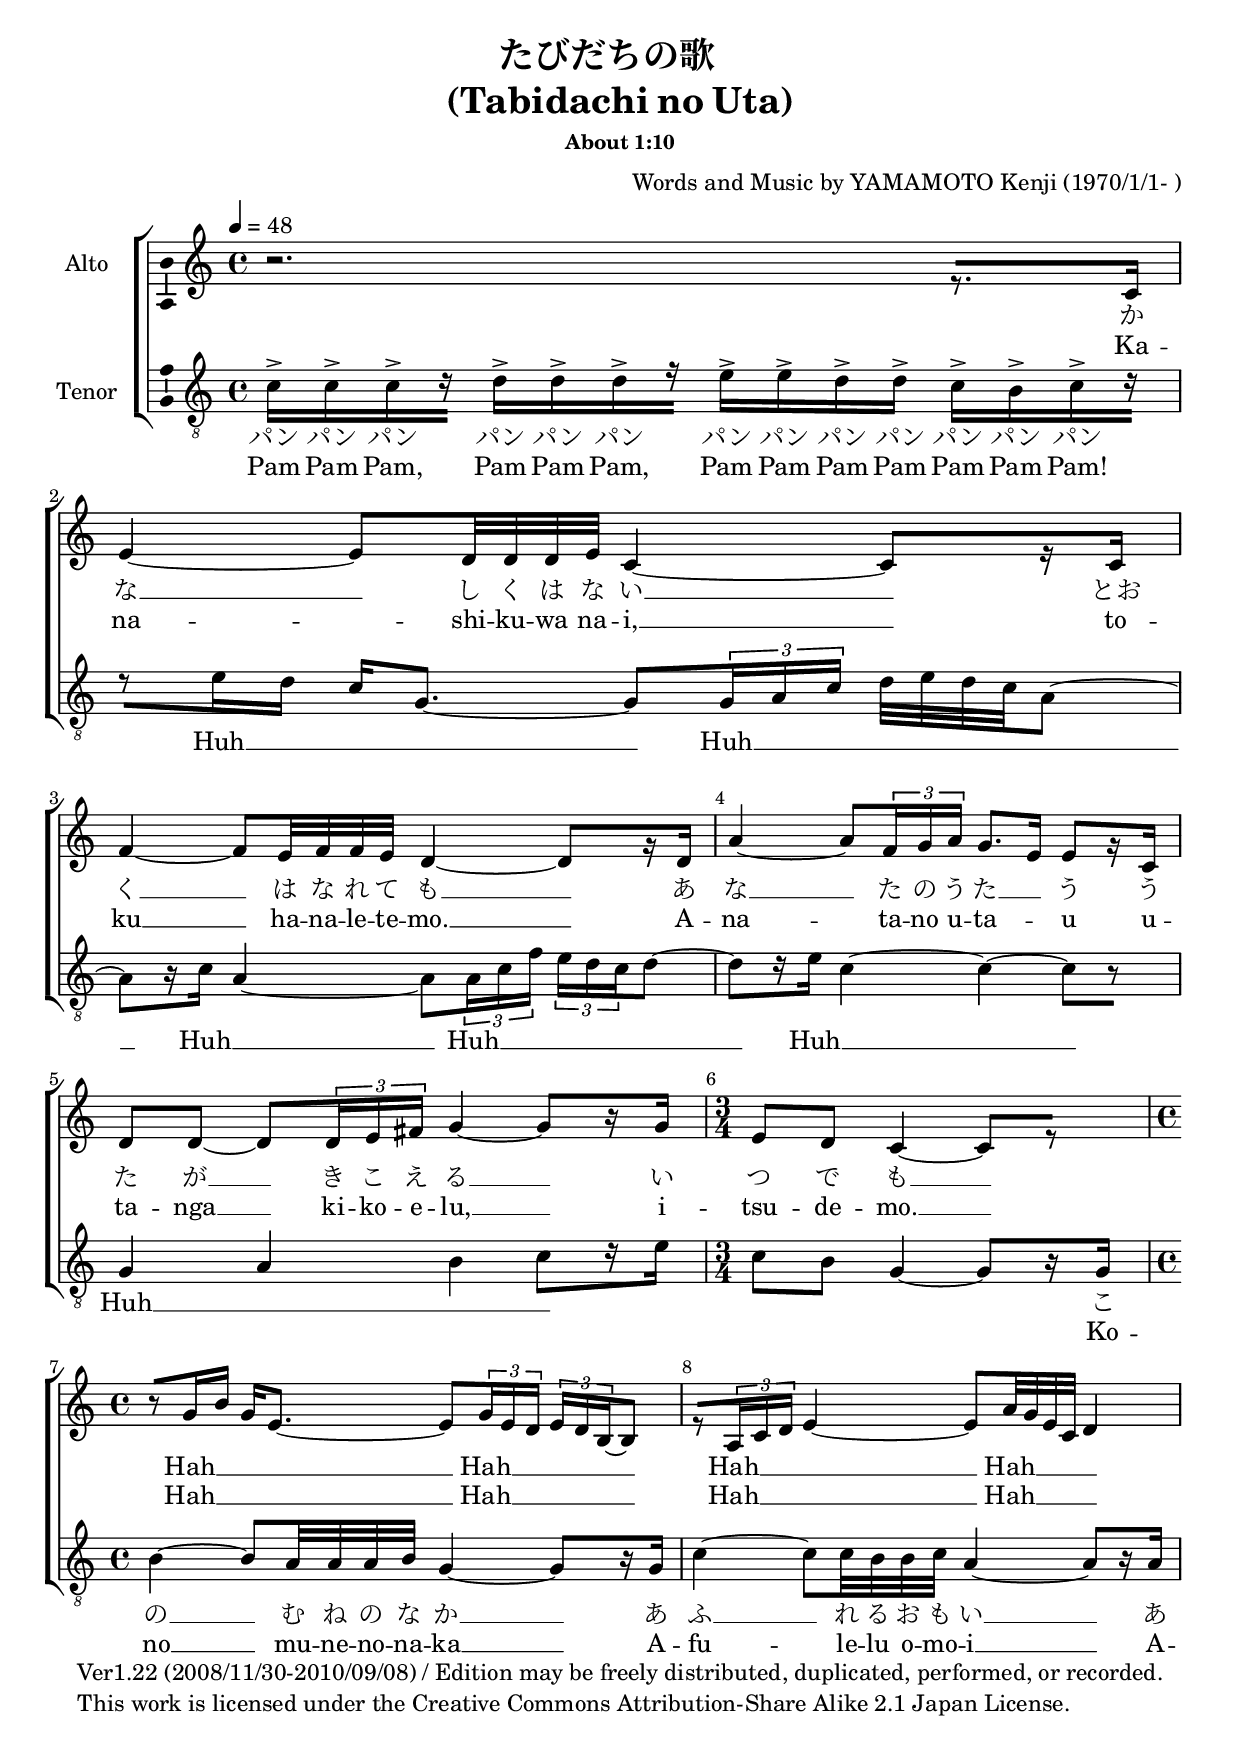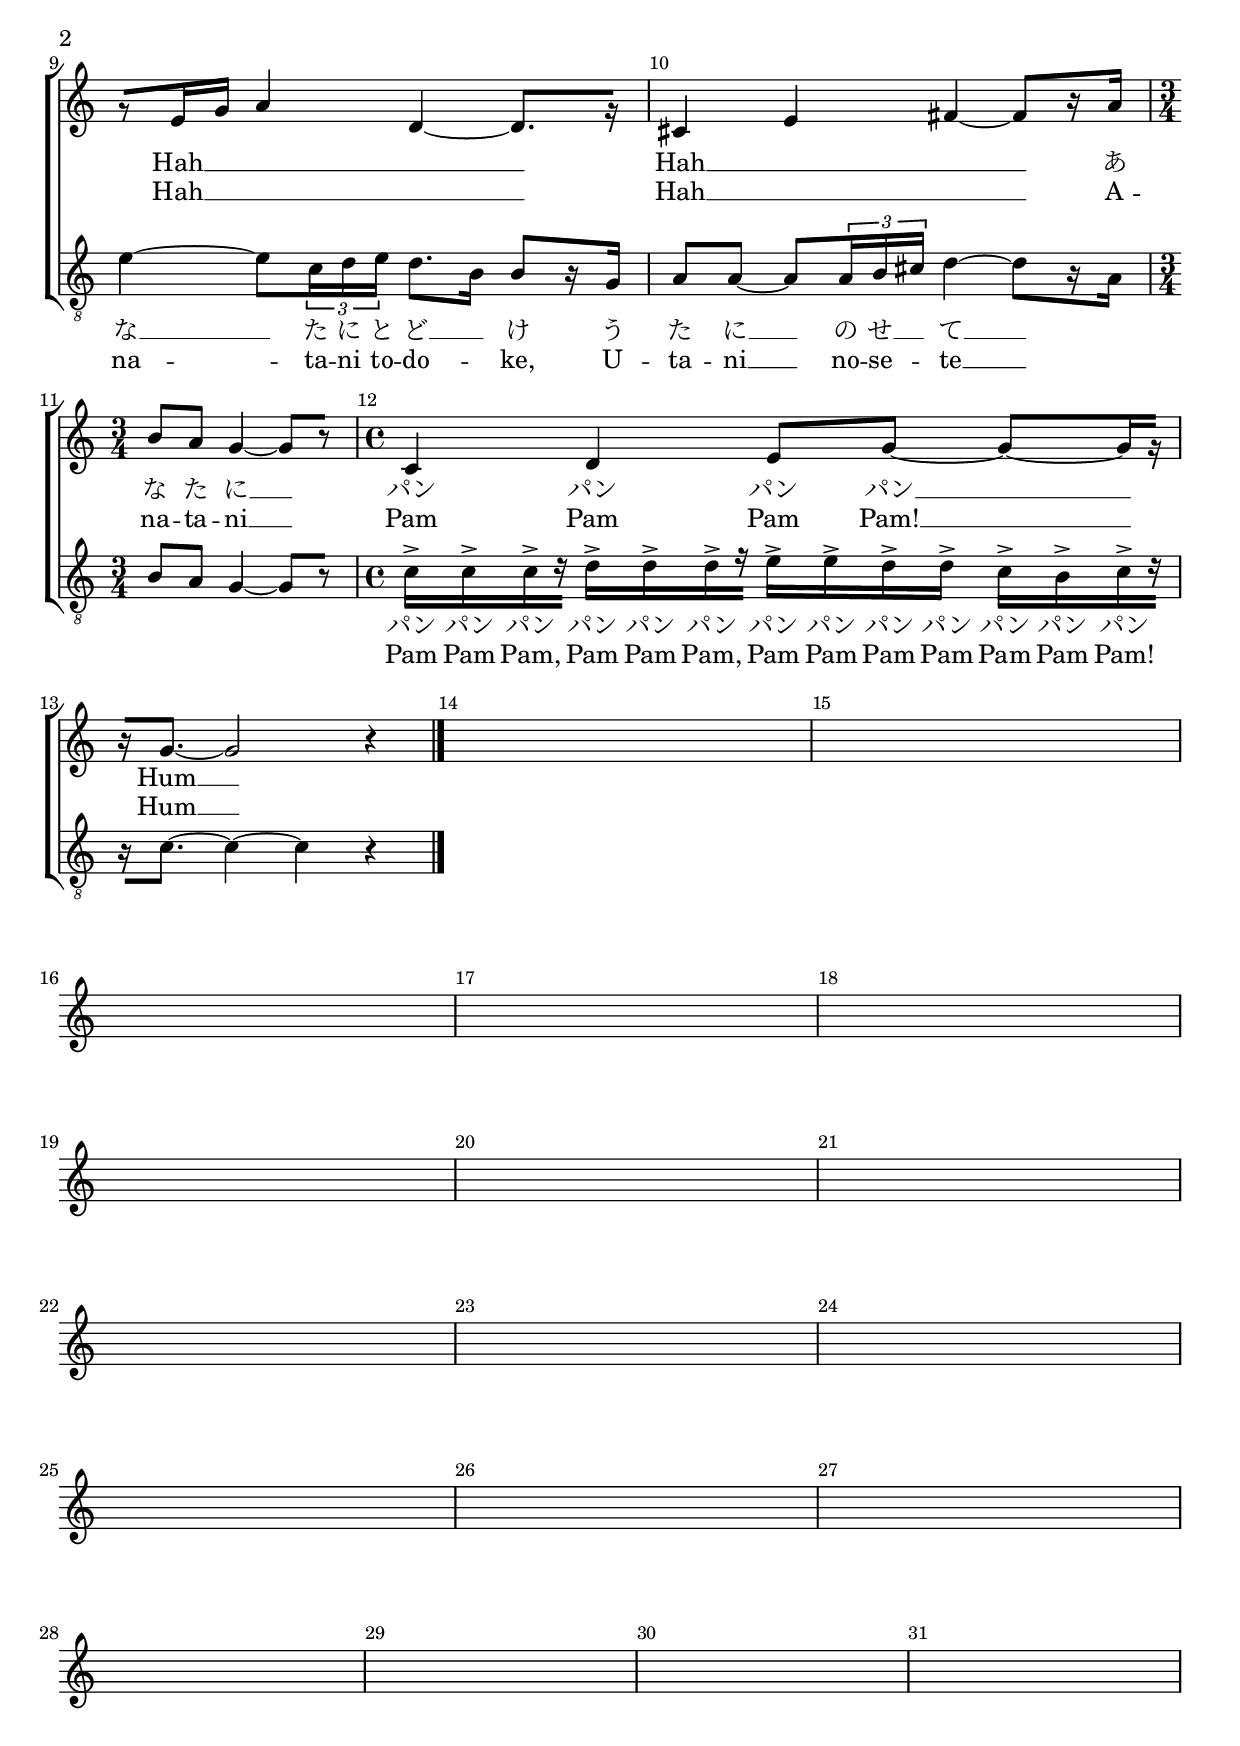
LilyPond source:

% **********************************************************************
% tabidachino-uta.ly :
%  Copyright (C) 2010 YAMAMOTO Kenji
%  This work is licensed under 
%  the Creative Commons Attribution-Share Alike 2.1 Japan License. 
%  To view a copy of this license, 
%  visit http://creativecommons.org/licenses/by-sa/2.1/jp/
%  or send a letter to Creative Commons, 171 Second Street,
%  Suite 300, San Francisco, California, 94105, USA.
% **********************************************************************

\version "2.12.3"

% **********************************************************************
% common.ly :
%  Copyright (C) 2010 YAMAMOTO Kenji
%  This work is licensed under 
%  the Creative Commons Attribution-Share Alike 2.1 Japan License. 
%  To view a copy of this license, 
%  visit http://creativecommons.org/licenses/by-sa/2.1/jp/
%  or send a letter to Creative Commons, 171 Second Street,
%  Suite 300, San Francisco, California, 94105, USA.
% **********************************************************************

commonScoreSetting =
{
  \set Score.autoBeaming = ##f
  \set Score.ignoreMelismata = ##t

  \override Score.LyricHyphen #'minimum-length = #0
  \override Score.LyricHyphen #'minimum-distance = #0.8

  \override Score.BarNumber   #'break-visibility = #end-of-line-invisible

  \override Score.SpacingSpanner #'base-shortest-duration = #(ly:make-moment 1 32)
}

commonStaffSetting =
{
  \key c \major

  \set Staff.midiInstrument = "violin"

  \override Staff.TimeSignature #'style = #'()
}

commonLyricsSettingJ =
{
}

commonLyricsSettingR =
{
}



% **********************************************************************
% altoMusic.ly :
%  Copyright (C) 2010 YAMAMOTO Kenji
%  This work is licensed under 
%  the Creative Commons Attribution-Share Alike 2.1 Japan License. 
%  To view a copy of this license, 
%  visit http://creativecommons.org/licenses/by-sa/2.1/jp/
%  or send a letter to Creative Commons, 171 Second Street,
%  Suite 300, San Francisco, California, 94105, USA.
% **********************************************************************

altoMusic =
{
  % --------------------------------------------------
  % Beginning
  % --------------------------------------------------
  \relative c'
  {
    \time 4/4
    
    r2. r8. [ c16 ] |
  }
  
  % --------------------------------------------------
  % 1
  % --------------------------------------------------
  \relative c'
  {
    e4~ e8 [ d32 d d e ] c4~ c8 [ r16 c16 ] | 

    f4~ f8 [ e32 f f e ] d4~ d8 [ r16 d16 ] | 

    a'4~ a8 [ \times2/3{ f16 g a ] } g8. [ e16 ] e8 [ r16 c16 ] | 
    
    d8 [ d8~ ] d8 [ \times2/3{ d16 e fis ] } g4~ g8 [ r16 g16 ] |

    \time 3/4
    e8 [ d8 ] c4~ c8 [ r8 ] |
  }

  % --------------------------------------------------
  % 2
  % --------------------------------------------------
  \relative c'
  {
    \time 4/4

    r8 [ g'16 b ] g16 [ e8.~ ] e8 [ \times2/3{ g16 e d ] } \times2/3{ e16 [ d b~ } b8 ] |

    r8 [ \times2/3{ a16 c d ] } e4~ e8 [ a32 g e c ] d4 ] |

    r8 [ e16 g16 ] a4 d,4~ d8. [ r16 ] |

    cis4 e4 fis4~ fis8 [ r16 a16 ] |

    \time 3/4
    b8 [ a8 ] g4~ g8 [ r8 ] |
  }

  % --------------------------------------------------
  % Ending
  % --------------------------------------------------
  \relative c'
  {
    \time 4/4
    c4 d e8 [ g8~ ] g8~ [ g16 r16 ] |

    r16 [ g8.~ ] g2 r4 |
  }
}



% **********************************************************************
% altoMarks.ly :
%  Copyright (C) 2010 YAMAMOTO Kenji
%  This work is licensed under 
%  the Creative Commons Attribution-Share Alike 2.1 Japan License. 
%  To view a copy of this license, 
%  visit http://creativecommons.org/licenses/by-sa/2.1/jp/
%  or send a letter to Creative Commons, 171 Second Street,
%  Suite 300, San Francisco, California, 94105, USA.
% **********************************************************************

altoMarks =
{
  \set Staff.instrumentName = "Alto"

  \clef treble
}



% **********************************************************************
% altoLyrics.ly :
%  Copyright (C) 2010 YAMAMOTO Kenji
%  This work is licensed under 
%  the Creative Commons Attribution-Share Alike 2.1 Japan License. 
%  To view a copy of this license, 
%  visit http://creativecommons.org/licenses/by-sa/2.1/jp/
%  or send a letter to Creative Commons, 171 Second Street,
%  Suite 300, San Francisco, California, 94105, USA.
% **********************************************************************

altoLyrics = \lyricmode 
{
  % --------------------------------------------------
  % Beginning
  % --------------------------------------------------
  \skip4 \skip4 \skip4 \skip8. か16 |

  % --------------------------------------------------
  % 1
  % --------------------------------------------------
  な4 __ \skip8 し32 く32 は32 な32 い4 __ \skip8 \skip16 とお16 | 

  く4 __ \skip8 は32 な32 れ32 て32 も4 __ \skip8 \skip16 あ16 | 

  な4 __ \skip8 た16*2/3 の16*2/3 う16*2/3 た8. __ \skip16 う8 \skip16 う16 | 
  
  た8 が8 __ \skip8 き16*2/3 こ16*2/3 え16*2/3 る4 __ \skip8 \skip16 い16 |

  つ8 で8 も4 __ \skip8 \skip8 |

  % --------------------------------------------------
  % 2
  % --------------------------------------------------
  \skip8 Hah16 __ \skip16 \skip4 \skip8 Hah16*2/3 __ \skip16*2/3 \skip16*2/3 \skip4 |

  \skip8 Hah16*2/3 __ \skip16*2/3 \skip16*2/3 \skip4 \skip8 Hah32 __ \skip32 \skip32 \skip32 \skip4 |

  \skip8 Hah16 __ \skip16 \skip2. |

  Hah4 __ \skip4 \skip4 \skip8 \skip16 あ16 |

  な8 た8 に4 __ \skip8 \skip8 |

  % --------------------------------------------------
  % Ending
  % --------------------------------------------------
  パン4 パン4 パン8 パン8 __ \skip8 \skip16 \skip16 |

  \skip16 Hum8. __ \skip2 \skip4 |
}



% **********************************************************************
% altoLyricsRoman.ly :
%  Copyright (C) 2010 YAMAMOTO Kenji
%  This work is licensed under 
%  the Creative Commons Attribution-Share Alike 2.1 Japan License. 
%  To view a copy of this license, 
%  visit http://creativecommons.org/licenses/by-sa/2.1/jp/
%  or send a letter to Creative Commons, 171 Second Street,
%  Suite 300, San Francisco, California, 94105, USA.
% **********************************************************************

altoLyricsRoman = \lyricmode 
{
  % --------------------------------------------------
  % Beginning
  % --------------------------------------------------
  \skip4 \skip4 \skip4 \skip8. Ka16 -- |

  % --------------------------------------------------
  % 1
  % --------------------------------------------------
  na4 -- \skip8 shi32 -- ku32 -- wa32 na32 -- i,4 __ \skip8 \skip16 to16 -- | 

  ku4 __ \skip8 ha32 -- na32 -- le32 -- te32 -- mo.4 __ \skip8 \skip16 A16 -- | 

  na4 -- \skip8 ta16*2/3 -- no16*2/3 u16*2/3 -- ta8. -- \skip16 u8 \skip16 u16 -- | 
  
  ta8 -- nga8 __ \skip8 ki16*2/3 -- ko16*2/3 -- e16*2/3 -- lu,4 __ \skip8 \skip16 i16 -- |

  tsu8 -- de8 -- mo.4 __ \skip8 \skip8 |

  % --------------------------------------------------
  % 2
  % --------------------------------------------------
  \skip8 Hah16 __ \skip16 \skip4 \skip8 Hah16*2/3 __ \skip16*2/3 \skip16*2/3 \skip4  |

  \skip8 Hah16*2/3 __ \skip16*2/3 \skip16*2/3 \skip4 \skip8 Hah32 __ \skip32 \skip32 \skip32 \skip4 |

  \skip8 Hah16 __ \skip16 \skip2. |

  Hah4 __ \skip4 \skip4 \skip8 \skip16 A16 -- |

  na8 -- ta8 -- ni4 __ \skip8 \skip8 |

  % --------------------------------------------------
  % Ending
  % --------------------------------------------------
  Pam4 Pam4 Pam8 Pam!8 __ \skip8 \skip16 \skip16 | 

  \skip16 Hum8. __ \skip2 \skip4 |

}



% **********************************************************************
% tenorMusic.ly :
%  Copyright (C) 2010 YAMAMOTO Kenji
%  This work is licensed under 
%  the Creative Commons Attribution-Share Alike 2.1 Japan License. 
%  To view a copy of this license, 
%  visit http://creativecommons.org/licenses/by-sa/2.1/jp/
%  or send a letter to Creative Commons, 171 Second Street,
%  Suite 300, San Francisco, California, 94105, USA.
% **********************************************************************

tenorMusic =
{
  \set Staff.instrumentName = "Tenor"

  \clef "treble_8" 

  \key c \major

  % --------------------------------------------------
  % Initial Setting
  % --------------------------------------------------
%  \set Staff.midiInstrument = "acoustic grand"
  \set Staff.midiInstrument = "violin"

  \override Staff.TimeSignature #'style = #'()

  % --------------------------------------------------
  % Beginning
  % --------------------------------------------------
  \relative c'
  {
    \time 4/4

    c16-> [ c-> c-> r ] d-> [ d-> d-> r ] e-> [ e-> d-> d-> ] c-> [ b-> c-> r ] |
  }

  % --------------------------------------------------
  % 1
  % --------------------------------------------------
  \relative c'
  {
    r8 [ e16 d16 ] c16 [ g8.~ ] g8 [ \times2/3{ g16 a c ] }          d32 [ e d c a8~ ] |

    a8 [ r16 c16 ] a4~ a8 [ \times2/3{ a16 c f ] } \times2/3{ e16 [ d c } d8~ ] |

    d8 [ r16 e16 ] c4~ c4~ c8 [ r ] |

    g4 a b4 c8 [ r16 e16 ] |

    \time 3/4
    c8 [ b8 ] g4~ g8 [ r16 g16 ] |
  }

  % --------------------------------------------------
  % 2
  % --------------------------------------------------
  \relative c'
  {
    \time 4/4

    b4~ b8 [ a32 a a b ] g4~ g8 [ r16 g16 ] | 

    c4~ c8 [ c32 b b c ] a4~ a8 [ r16 a16 ] | 
    
    e'4~ e8 [ \times2/3{ c16 d e ] } d8. [ b16 ] b8 [ r16 g16 ] | 
    
    a8 [ a8~ ] a8 [ \times2/3{ a16 b cis ] } d4~ d8 [ r16 a16 ] |

    \time 3/4
    b8 [ a8 ] g4~ g8 [ r8 ] |
  }

  % --------------------------------------------------
  % Ending
  % --------------------------------------------------
  \relative c'
  {
    \time 4/4
    c16-> [ c-> c-> r ] d-> [ d-> d-> r ] e-> [ e-> d-> d-> ] c-> [ b-> c-> r ] |

    r16 [ c8.~ ] c4~ c4 r4 |
  }

  \bar "|."
}



\include "tenorMarks.ly"

% **********************************************************************
% tenorLyrics.ly :
%  Copyright (C) 2010 YAMAMOTO Kenji
%  This work is licensed under 
%  the Creative Commons Attribution-Share Alike 2.1 Japan License. 
%  To view a copy of this license, 
%  visit http://creativecommons.org/licenses/by-sa/2.1/jp/
%  or send a letter to Creative Commons, 171 Second Street,
%  Suite 300, San Francisco, California, 94105, USA.
% **********************************************************************

tenorLyrics = \lyricmode 
{
  % --------------------------------------------------
  % Beginning
  % --------------------------------------------------
  パン16 パン パン \skip16 パン16 パン パン \skip16 パン16 パン パン パン パン パン パン \skip16 |
  
  % --------------------------------------------------
  % 1
  % --------------------------------------------------
  \skip8 Huh16 __ \skip16 \skip16 \skip8. \skip8 Huh16*2/3 __ \skip16*2/3 \skip16*2/3 \skip32 \skip32 \skip32 \skip32 \skip8 |

  \skip8 \skip16 Huh16 __ \skip4 \skip8 Huh16*2/3 __ \skip16*2/3 \skip16*2/3 \skip16*2/3 \skip16*2/3 \skip16*2/3 \skip8 |

  \skip8 \skip16 Huh16 __ \skip2 \skip4 |

  Huh4 __ \skip4 \skip4 \skip8 \skip16 "　"16 |

  \skip2 \skip8 \skip16 こ16 |

  % --------------------------------------------------
  % 2
  % --------------------------------------------------

  の4 __ \skip8 む32 ね の な か4 __ \skip8 \skip16 あ16 | 

  ふ4 __ \skip8 れ32 る お も い4 __ \skip8 \skip16 あ16 | 
  
  な4 __ \skip8 た16*2/3 に と ど8. __ \skip16 け8 \skip16 う16 | 
  
  た8 に8 __ \skip8 の16*2/3 せ __ \skip16*2/3 て4 __ \skip8 \skip16 "　"16 |

  \skip2. |

  % --------------------------------------------------
  % Ending
  % --------------------------------------------------
  パン16 パン パン \skip16 パン16 パン パン \skip16 パン16 パン パン パン パン パン パン \skip16 |

  \skip1*4/4 |
}



% **********************************************************************
% tenorLyricsRoman.ly :
%  Copyright (C) 2010 YAMAMOTO Kenji
%  This work is licensed under 
%  the Creative Commons Attribution-Share Alike 2.1 Japan License. 
%  To view a copy of this license, 
%  visit http://creativecommons.org/licenses/by-sa/2.1/jp/
%  or send a letter to Creative Commons, 171 Second Street,
%  Suite 300, San Francisco, California, 94105, USA.
% **********************************************************************

tenorLyricsRoman = \lyricmode 
{
  % --------------------------------------------------
  % Beginning
  % --------------------------------------------------
  Pam16 Pam16 Pam,16 \skip16 Pam16 Pam16 Pam,16 \skip16 Pam16 Pam16 Pam16 Pam16 Pam16 Pam16 Pam!16 \skip16 |
  
  % --------------------------------------------------
  % 1
  % --------------------------------------------------
  \skip1*4/4 |

  \skip1*4/4 |

  \skip1*4/4 |

  \skip1*4/4 |

  \skip2 \skip8 \skip16 Ko16 -- |

  % --------------------------------------------------
  % 2
  % --------------------------------------------------

  no4 __ \skip8 mu32 -- ne32 -- no32 -- na32 -- ka4 __ \skip8 \skip16 A16 -- | 

  fu4 -- \skip8 le32 -- lu32 o32 -- mo32 -- i4 __ \skip8 \skip16 A16 -- | 
  
  na4 -- \skip8 ta16*2/3 -- ni16*2/3 to16*2/3 -- do8. -- \skip16 ke,8 \skip16 U16 -- | 
  
  ta8 -- ni8 __ \skip8 no16*2/3 -- se16*2/3 -- \skip16*2/3 te4 __ \skip8 \skip16 "　"16 |

  \skip2. |

  % --------------------------------------------------
  % Ending
  % --------------------------------------------------
  Pam16 Pam16 Pam,16 \skip16 Pam16 Pam16 Pam,16 \skip16 Pam16 Pam16 Pam16 Pam16 Pam16 Pam16 Pam!16 \skip16 |

  \skip1*4/4 |
}



% **********************************************************************
% wholeLyrics.ly :
%  Copyright (C) 2010 YAMAMOTO Kenji
%  This work is licensed under 
%  the Creative Commons Attribution-Share Alike 2.1 Japan License. 
%  To view a copy of this license, 
%  visit http://creativecommons.org/licenses/by-sa/2.1/jp/
%  or send a letter to Creative Commons, 171 Second Street,
%  Suite 300, San Francisco, California, 94105, USA.
% **********************************************************************

wholeLyrics = 
\markup
{
  % --------------------------------------------------
  % Lyrics
  % --------------------------------------------------
  \column
  {
    \line \huge
    { 
      [ たびだちの歌(たびだちのうた) ]
    }

    %insert blank line
    \hspace #0.1

    \line
    { 
      パン　パン　パン、
    }

    \line
    { 
      パン　パン　パン、
    }

    \line
    { 
      パン　パン　パン　パン　パン　パン　パン！
    }

    %insert blank line
    \hspace #0.1

    \line
    { 
      かなしくは　ない
    }

    \line
    { 
      とおく　はなれても
    }

    \line
    { 
      あなたの　うたう
    }

    \line
    { 
      うたが　きこえる
    }

    \line
    { 
      いつでも
    }

    %insert blank line
    \hspace #0.1

    \line
    { 
      この　むねの　なか
    }

    \line
    { 
      あふれる　おもい
    }

    \line
    { 
      あなたに　とどけ
    }

    \line
    { 
      うたに　のせて
    }

    \line
    { 
      あなたに
    }

    %insert blank line
    \hspace #0.1

    \line
    { 
      パン　パン　パン、
    }

    \line
    { 
      パン　パン　パン、
    }

    \line
    { 
      パン　パン　パン　パン　パン　パン　パン！
    }
  }

  \hspace #4.0

  % --------------------------------------------------
  % Translation（English）
  % --------------------------------------------------
  \column
  {
    \line \huge
    { 
      [ \large"NEW BEGINNING SONG"\normalsize"(Tabidachi no Uta)" ]
    }

    \line
    { 
      \hspace #15.0
      (Translated by YAMAMOTO Kenji.)
    }

    \line
    { 
      Pam Pam Pam,
    }

    \line
    { 
      Pam Pam Pam,
    }

    \line
    { 
      Pam Pam Pam Pam Pam Pam Pam!
    }

    %insert blank line
    \hspace #0.1

    \line
    { 
      I am not sad,
    }

    \line
    { 
      even if I am far away.
    }

    \line
    { 
      A song, you are singing,
    }

    \line
    { 
      I can hear
    }

    \line
    { 
      any time.
    }

    %insert blank line
    \hspace #0.1

    \line
    { 
      In my heart,
    }

    \line
    { 
      my true passion,
    }

    \line
    { 
      please reach you
    }

    \line
    { 
      with song,
    }

    \line
    { 
      reach you.
    }

    %insert blank line
    \hspace #0.1

    \line
    { 
      Pam Pam Pam,
    }

    \line
    { 
      Pam Pam Pam,
    }

    \line
    { 
      Pam Pam Pam Pam Pam Pam Pam!
    }
  }
}



% **********************************************************************
% allMarks.ly :
%  Copyright (C) 2010 YAMAMOTO Kenji
%  This work is licensed under 
%  the Creative Commons Attribution-Share Alike 2.1 Japan License. 
%  To view a copy of this license, 
%  visit http://creativecommons.org/licenses/by-sa/2.1/jp/
%  or send a letter to Creative Commons, 171 Second Street,
%  Suite 300, San Francisco, California, 94105, USA.
% **********************************************************************

allMarks =
{
  % --------------------------------------------------
  % Beginning
  % --------------------------------------------------
  s1*4/4 |
  
  % --------------------------------------------------
  % 1
  % --------------------------------------------------
  s1*4/4 |
  s1*4/4 |
  s1*4/4 |
  s1*4/4 |
  s1*3/4 |

  % --------------------------------------------------
  % 2
  % --------------------------------------------------
  s1*4/4 |
  s1*4/4 |
  s1*4/4 |
  s1*4/4 |
  s1*3/4 |

  % --------------------------------------------------
  % Ending
  % --------------------------------------------------
  s1*4/4 |
  s1*4/4 |

  \bar "|."
}



% **********************************************************************
% allTempos.ly :
%  Copyright (C) 2010 YAMAMOTO Kenji
%  This work is licensed under 
%  the Creative Commons Attribution-Share Alike 2.1 Japan License. 
%  To view a copy of this license, 
%  visit http://creativecommons.org/licenses/by-sa/2.1/jp/
%  or send a letter to Creative Commons, 171 Second Street,
%  Suite 300, San Francisco, California, 94105, USA.
% **********************************************************************

allTempos =
{
  \tempo 4=48
}



\include "allBreaks.ly"


\paper
{
}

\header 
{
  title =
    \markup
    { 
      \column
      {
        \line
        {
          %move right
          \hspace #5.0
          たびだちの歌
        }

        \line
        {
          (Tabidachi no Uta)
        }
      }
    }

  subsubtitle =
    \markup
    { 
      \lower #3.0
      \column
      {
        \line
        {
          About 1:10
        }
      }
    }

  composer =
    \markup
    { 
      \column
      {
        %insert blank line
        \hspace #0.1

        \line
        {
          Words and Music by YAMAMOTO Kenji (1970/1/1- )
        }
      }
    }

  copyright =
    \markup
    {
      \column
      {
        \line
        {
          Ver1.22 (2008/11/30-2010/09/08) / Edition may be freely distributed, duplicated, performed, or recorded.
        }

        \line
        {
          This work is licensed under the Creative Commons Attribution-Share Alike 2.1 Japan License.
        }
      }
    }
}

\score
{
  \new ChoirStaff
  {
    \commonScoreSetting

    <<
      \new Staff
      {
        <<
          \new Voice = "alto" 
          {
            \commonStaffSetting

            <<
              \altoMusic
              \altoMarks
              \allMarks
              \allTempos
              \allBreaks
            >>
          }

          \new Lyrics
          {
            \set associatedVoice = #"alto"
            \commonLyricsSettingJ
            \altoLyrics
          }

          \new Lyrics
          {
            \set associatedVoice = #"alto"
            \commonLyricsSettingR
            \altoLyricsRoman
          }
        >>
      }

      \new Staff
      {
        <<
          \new Voice = "tenor" 
          {
            \commonStaffSetting

            <<
              \tenorMusic
              \tenorMarks
            >>
          }

          \new Lyrics
          {
            \set associatedVoice = #"tenor"
            \commonLyricsSettingJ
            \tenorLyrics
          }

          \new Lyrics
          {
            \set associatedVoice = #"tenor"
            \commonLyricsSettingR
            \tenorLyricsRoman
          }
        >>
      }
    >>
  }

  \layout
  {
    \context 
    {
      \Lyrics
      \consists "Bar_engraver"
      \consists "Separating_line_group_engraver"
      \override BarLine #'transparent = ##t
    }

    \context 
    {
      \Voice
      \consists "Ambitus_engraver"
    }
  }

  \midi
  {
  }
}

\wholeLyrics

